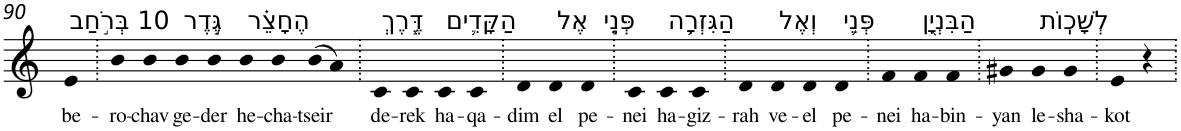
**kern	**text
*part1	*part1
*staff1	*staff1
*I"Piano	*
*I'Pno	*
!!LO:PB:g=z
*clefG2	*
*k[]	*
=90	=90
!LO:TX:a:t=10 בְּרֹ֣חַב	!
!	!LO:LY:b
4e	be-
=91.	=91.
!	!LO:LY:b
4b	-ro-
!	!LO:LY:b
4b	-chav
!LO:TX:a:t=גֶּ֣דֶר	!
!	!LO:LY:b
4b	ge-
!	!LO:LY:b
4b	-der
!LO:TX:a:t=הֶחָצֵ֗ר	!
!	!LO:LY:b
4b	he-
!	!LO:LY:b
4b	-cha-
!	!LO:LY:b
(>8b	-tseir
8a)	.
=92.	=92.
!LO:TX:a:t=דֶּ֧רֶךְ	!
!	!LO:LY:b
4c	de-
!	!LO:LY:b
4c	-rek
!LO:TX:a:t=הַקָּדִ֛ים	!
!	!LO:LY:b
4c	ha-
!	!LO:LY:b
4c	-qa-
=93.	=93.
!	!LO:LY:b
4d	-dim
!LO:TX:a:t=אֶל	!
!	!LO:LY:b
4d	el
!LO:TX:a:t=פְּנֵ֧י	!
!	!LO:LY:b
4d	pe-
=94.	=94.
!	!LO:LY:b
4c	-nei
!LO:TX:a:t=הַגִּזְרָ֛ה	!
!	!LO:LY:b
4c	ha-
!	!LO:LY:b
4c	-giz-
=95.	=95.
!	!LO:LY:b
4d	-rah
!LO:TX:a:t=וְאֶל	!
!	!LO:LY:b
4d	ve-
!	!LO:LY:b
4d	-el
!LO:TX:a:t=פְּנֵ֥י	!
!	!LO:LY:b
4d	pe-
=96.	=96.
!	!LO:LY:b
4f	-nei
!LO:TX:a:t=הַבִּנְיָ֖ן	!
!	!LO:LY:b
4f	ha-
!	!LO:LY:b
4f	-bin-
=97.	=97.
!	!LO:LY:b
4g#X	-yan
!LO:TX:a:t=לְשָׁכֽוֹת	!
!	!LO:LY:b
4g#	le-
!	!LO:LY:b
4g#	-sha-
=98.	=98.
!	!LO:LY:b
4e	-kot
4r	.
=.	=.
*-	*-
